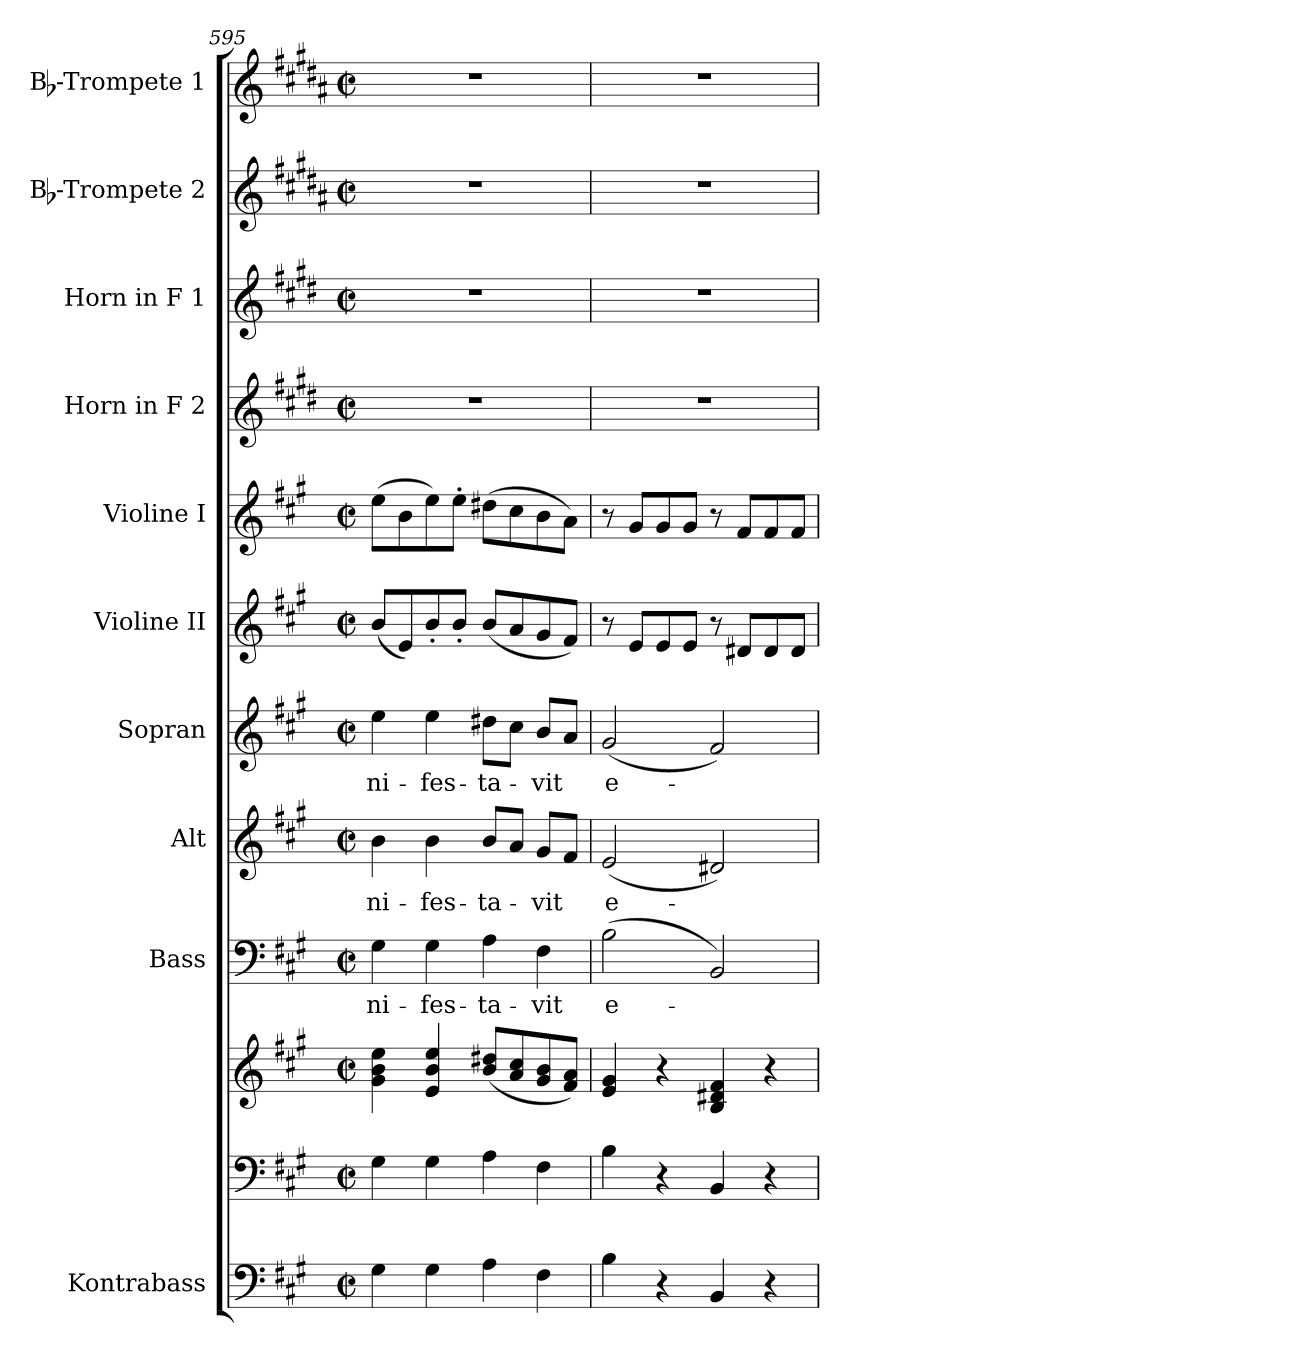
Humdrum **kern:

**kern	**kern	**kern	**kern	**text	**kern	**text	**kern	**text	**kern	**kern	**kern	**kern	**kern	**kern
*part11	*part10	*part10	*part9	*part9	*part8	*part8	*part7	*part7	*part6	*part5	*part4	*part3	*part2	*part1
*staff12	*staff11	*staff10	*staff9	*staff9	*staff8	*staff8	*staff7	*staff7	*staff6	*staff5	*staff4	*staff3	*staff2	*staff1
*I"Kontrabass	*	*	*I"Bass	*	*I"Alt	*	*I"Sopran	*	*I"Violine II	*I"Violine I	*I"Horn in F 2	*I"Horn in F 1	*I"Bb-Trompete 2	*I"Bb-Trompete 1
*I'Kb.	*	*	*I'B.	*	*I'A.	*	*I'S.	*	*I'Vl. II	*I'Vl. I	*	*	*I'Bb Trp. 2	*I'Bb Trp. 1
*clefF4	*clefF4	*clefG2	*clefF4	*	*clefG2	*	*clefG2	*	*clefG2	*clefG2	*clefG2	*clefG2	*clefG2	*clefG2
*ITrd7c12	*	*	*	*	*	*	*	*	*	*	*ITrd4c7	*ITrd4c7	*ITrd1c2	*ITrd1c2
*k[f#c#g#]	*k[f#c#g#]	*k[f#c#g#]	*k[f#c#g#]	*	*k[f#c#g#]	*	*k[f#c#g#]	*	*k[f#c#g#]	*k[f#c#g#]	*k[f#c#g#]	*k[f#c#g#]	*k[f#c#g#]	*k[f#c#g#]
*A:	*A:	*A:	*A:	*	*A:	*	*A:	*	*A:	*A:	*A:	*A:	*A:	*A:
*M2/2	*M2/2	*M2/2	*M2/2	*	*M2/2	*	*M2/2	*	*M2/2	*M2/2	*M2/2	*M2/2	*M2/2	*M2/2
*met(c|)	*met(c|)	*met(c|)	*met(c|)	*	*met(c|)	*	*met(c|)	*	*met(c|)	*met(c|)	*met(c|)	*met(c|)	*met(c|)	*met(c|)
=595	=595	=595	=595	=595	=595	=595	=595	=595	=595	=595	=595	=595	=595	=595
!	!	!	!	!LO:LY:b	!	!LO:LY:b	!	!LO:LY:b	!	!	!	!	!	!
4GG#\	4G#\	4g#\ 4b\ 4ee\	4G#\	-ni-	4b\	-ni-	4ee\	-ni-	(<8b/L	(>8ee\L	1r	1r	1r	1r
.	.	.	.	.	.	.	.	.	8e/)	8b\	.	.	.	.
!	!	!	!	!LO:LY:b	!	!LO:LY:b	!	!LO:LY:b	!	!	!	!	!	!
4GG#\	4G#\	4e/ 4b/ 4ee/	4G#\	-fes-	4b\	-fes-	4ee\	-fes-	8b'</	8ee\)	.	.	.	.
.	.	.	.	.	.	.	.	.	8b'</J	8ee'>\J	.	.	.	.
!	!	!	!	!LO:LY:b	!	!LO:LY:b	!	!LO:LY:b	!	!	!	!	!	!
4AA\	4A\	(<8b/ 8dd#X/L	4A\	-ta-	8b/L	-ta-	8dd#X\L	-ta-	(<8b/L	(>8dd#X\L	.	.	.	.
.	.	8a/ 8cc#/	.	.	8a/J	.	8cc#\J	.	8a/	8cc#\	.	.	.	.
!	!	!	!	!LO:LY:b	!	!LO:LY:b	!	!LO:LY:b	!	!	!	!	!	!
4FF#\	4F#\	8g#/ 8b/	4F#\	-vit	8g#/L	-vit	8b/L	-vit	8g#/	8b\	.	.	.	.
.	.	8f#/ 8a/J)	.	.	8f#/J	.	8a/J	.	8f#/J)	8a\J)	.	.	.	.
!!LO:PB:g=z
=596	=596	=596	=596	=596	=596	=596	=596	=596	=596	=596	=596	=596	=596	=596
!	!	!	!	!LO:LY:b	!	!LO:LY:b	!	!LO:LY:b	!	!	!	!	!	!
4BB\	4B\	4e/ 4g#/	(>2B\	e-	(<2e/	e-	(<2g#/	e-	8r	8r	1r	1r	1r	1r
.	.	.	.	.	.	.	.	.	8e/L	8g#/L	.	.	.	.
4r	4r	4r	.	.	.	.	.	.	8e/	8g#/	.	.	.	.
.	.	.	.	.	.	.	.	.	8e/J	8g#/J	.	.	.	.
4BBB/	4BB/	4B/ 4d#X/ 4f#/	2BB/)	.	2d#X/)	.	2f#/)	.	8r	8r	.	.	.	.
.	.	.	.	.	.	.	.	.	8d#X/L	8f#/L	.	.	.	.
4r	4r	4r	.	.	.	.	.	.	8d#/	8f#/	.	.	.	.
.	.	.	.	.	.	.	.	.	8d#/J	8f#/J	.	.	.	.
=	=	=	=	=	=	=	=	=	=	=	=	=	=	=
*-	*-	*-	*-	*-	*-	*-	*-	*-	*-	*-	*-	*-	*-	*-
